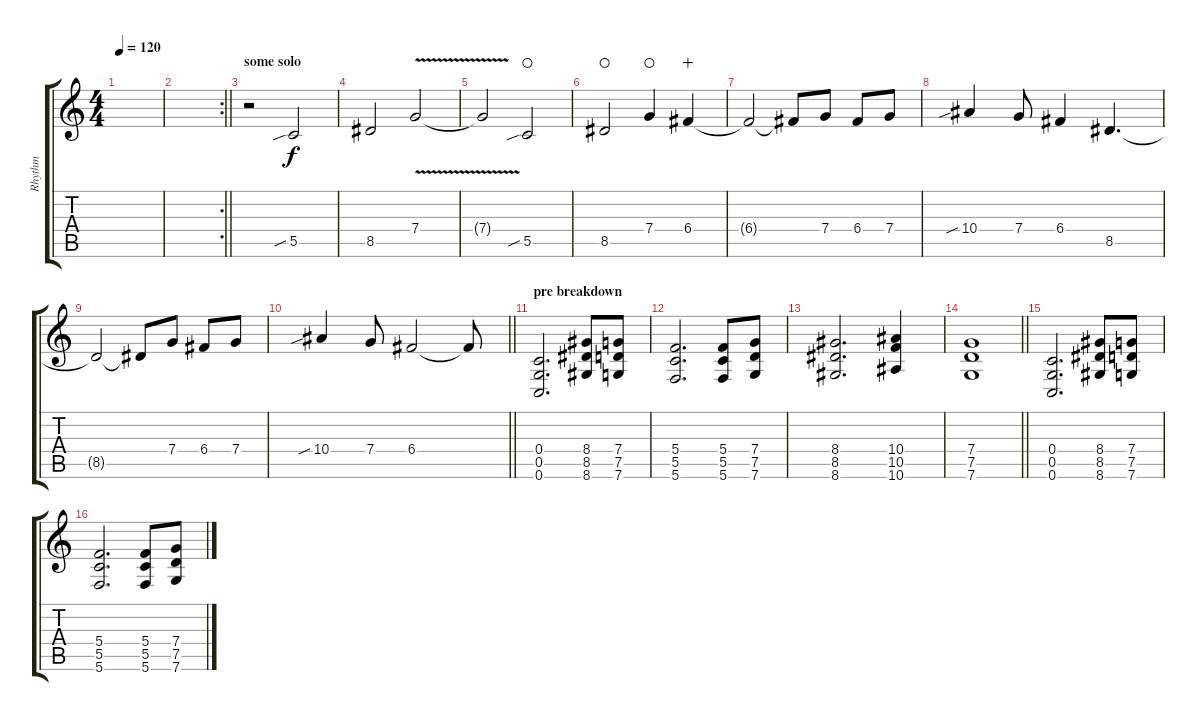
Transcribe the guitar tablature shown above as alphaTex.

\track ("Rhythm" "Rhythm") {instrument overdrivenguitar}
\staff {score tabs}
\tuning (D4 A3 F3 C3 G2 C2) {hide}
\ts (4 4)
\tempo 120
\clef g2
\ks c
|
\rc 2
\barLineRight lightlight
|
\section ("" "some solo")
r.2{volume 13 balance 0} 5.5{sib}.2 |
8.5.2 7.4{v}.2 |
7.4{t}.2 5.5{sib}.2{waho} |
8.5.2{waho} 7.4.4{waho} 6.4.4{wahc} |
6.4{t}.2 6.4{t}.8 7.4.8 6.4.8 7.4.8 |
10.4{sib}.4 7.4.8 6.4.4 8.5.4{d} |
8.5{t}.2 8.5{t}.8 7.4.8 6.4.8 7.4.8 |
\barLineRight lightlight
10.4{sib}.4 7.4.8 6.4.2 6.4{t}.8 |
\section ("" "pre breakdown")
(0.4 0.5 0.6).2{d volume 13 balance 8} (8.4 8.5 8.6).8 (7.4 7.5 7.6).8 |
(5.4 5.5 5.6).2{d} (5.4 5.5 5.6).8 (7.4 7.5 7.6).8 |
(8.4 8.5 8.6).2{d} (10.4 10.5 10.6).4 |
\barLineRight lightlight
(7.4 7.5 7.6).1 |
(0.4 0.5 0.6).2{d} (8.4 8.5 8.6).8 (7.4 7.5 7.6).8 |
(5.4 5.5 5.6).2{d} (5.4 5.5 5.6).8 (7.4 7.5 7.6).8
